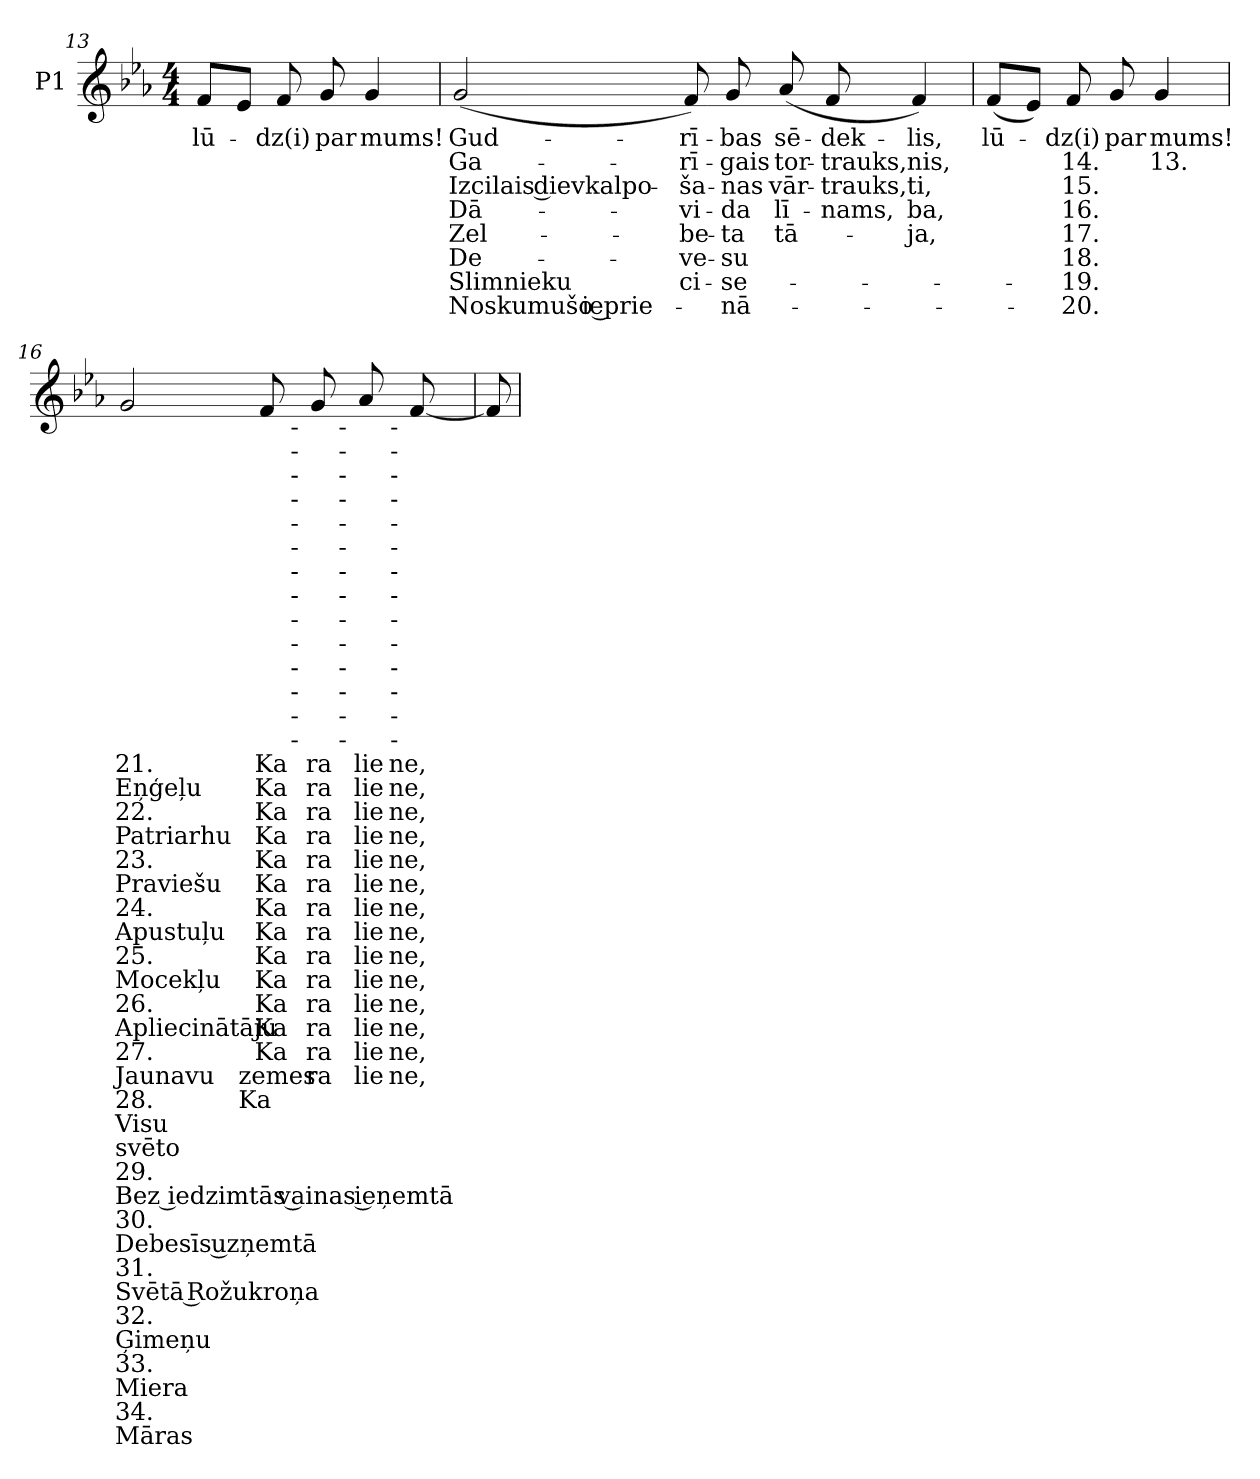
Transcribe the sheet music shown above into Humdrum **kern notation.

**kern	**text	**text	**text	**text	**text	**text	**text	**text	**text	**text	**text	**text	**text	**text	**text	**text	**text	**text	**text	**text	**text	**text	**text	**text	**text	**text	**text	**text	**text
*part1	*part1	*part1	*part1	*part1	*part1	*part1	*part1	*part1	*part1	*part1	*part1	*part1	*part1	*part1	*part1	*part1	*part1	*part1	*part1	*part1	*part1	*part1	*part1	*part1	*part1	*part1	*part1	*part1	*part1
*staff1	*staff1	*staff1	*staff1	*staff1	*staff1	*staff1	*staff1	*staff1	*staff1	*staff1	*staff1	*staff1	*staff1	*staff1	*staff1	*staff1	*staff1	*staff1	*staff1	*staff1	*staff1	*staff1	*staff1	*staff1	*staff1	*staff1	*staff1	*staff1	*staff1
*I"P1	*	*	*	*	*	*	*	*	*	*	*	*	*	*	*	*	*	*	*	*	*	*	*	*	*	*	*	*	*
*clefG2	*	*	*	*	*	*	*	*	*	*	*	*	*	*	*	*	*	*	*	*	*	*	*	*	*	*	*	*	*
*k[b-e-a-]	*	*	*	*	*	*	*	*	*	*	*	*	*	*	*	*	*	*	*	*	*	*	*	*	*	*	*	*	*
*E-:	*	*	*	*	*	*	*	*	*	*	*	*	*	*	*	*	*	*	*	*	*	*	*	*	*	*	*	*	*
*M4/4	*	*	*	*	*	*	*	*	*	*	*	*	*	*	*	*	*	*	*	*	*	*	*	*	*	*	*	*	*
=13	=13	=13	=13	=13	=13	=13	=13	=13	=13	=13	=13	=13	=13	=13	=13	=13	=13	=13	=13	=13	=13	=13	=13	=13	=13	=13	=13	=13	=13
!	!LO:LY:b:color=#000000	!	!	!	!	!	!	!	!	!	!	!	!	!	!	!	!	!	!	!	!	!	!	!	!	!	!	!	!
8fi/L	lū-	.	.	.	.	.	.	.	.	.	.	.	.	.	.	.	.	.	.	.	.	.	.	.	.	.	.	.	.
8e-i/J	.	.	.	.	.	.	.	.	.	.	.	.	.	.	.	.	.	.	.	.	.	.	.	.	.	.	.	.	.
!	!LO:LY:b:color=#000000	!	!	!	!	!	!	!	!	!	!	!	!	!	!	!	!	!	!	!	!	!	!	!	!	!	!	!	!
8fi/	-dz(i)	.	.	.	.	.	.	.	.	.	.	.	.	.	.	.	.	.	.	.	.	.	.	.	.	.	.	.	.
!	!LO:LY:b:color=#000000	!	!	!	!	!	!	!	!	!	!	!	!	!	!	!	!	!	!	!	!	!	!	!	!	!	!	!	!
8gi/	par	.	.	.	.	.	.	.	.	.	.	.	.	.	.	.	.	.	.	.	.	.	.	.	.	.	.	.	.
!	!LO:LY:b:color=#000000	!	!	!	!	!	!	!	!	!	!	!	!	!	!	!	!	!	!	!	!	!	!	!	!	!	!	!	!
4gi/	mums!	.	.	.	.	.	.	.	.	.	.	.	.	.	.	.	.	.	.	.	.	.	.	.	.	.	.	.	.
=14	=14	=14	=14	=14	=14	=14	=14	=14	=14	=14	=14	=14	=14	=14	=14	=14	=14	=14	=14	=14	=14	=14	=14	=14	=14	=14	=14	=14	=14
!	!LO:LY:b:color=#000000	!LO:LY:b:color=#000000	!LO:LY:b:color=#000000	!LO:LY:b:color=#000000	!LO:LY:b:color=#000000	!LO:LY:b:color=#000000	!LO:LY:b:color=#000000	!LO:LY:b:color=#000000	!	!	!	!	!	!	!	!	!	!	!	!	!	!	!	!	!	!	!	!	!
(2gi/	-Gud-	Ga-	Izcilais dievkalpo-	-Dā-	Zel-	-De-	-Slimnieku	Noskumušo ieprie-	.	.	.	.	.	.	.	.	.	.	.	.	.	.	.	.	.	.	.	.	.
!	!LO:LY:b:color=#000000	!LO:LY:b:color=#000000	!LO:LY:b:color=#000000	!LO:LY:b:color=#000000	!LO:LY:b:color=#000000	!LO:LY:b:color=#000000	!LO:LY:b:color=#000000	!	!	!	!	!	!	!	!	!	!	!	!	!	!	!	!	!	!	!	!	!	!
8fi/)	-rī-	-rī-	-ša-	-vi-	-be-	-ve-	-ci-	.	.	.	.	.	.	.	.	.	.	.	.	.	.	.	.	.	.	.	.	.	.
!	!LO:LY:b:color=#000000	!LO:LY:b:color=#000000	!LO:LY:b:color=#000000	!LO:LY:b:color=#000000	!LO:LY:b:color=#000000	!LO:LY:b:color=#000000	!LO:LY:b:color=#000000	!LO:LY:b:color=#000000	!	!	!	!	!	!	!	!	!	!	!	!	!	!	!	!	!	!	!	!	!
8gi/	bas	gais	nas	da	ta	-su	se-	-nā-	.	.	.	.	.	.	.	.	.	.	.	.	.	.	.	.	.	.	.	.	.
!	!LO:LY:b:color=#000000	!LO:LY:b:color=#000000	!LO:LY:b:color=#000000	!LO:LY:b:color=#000000	!LO:LY:b:color=#000000	!	!	!	!	!	!	!	!	!	!	!	!	!	!	!	!	!	!	!	!	!	!	!	!
(8a-i/	-sē-	-tor-	-vār-	-lī-	-tā-	.	.	.	.	.	.	.	.	.	.	.	.	.	.	.	.	.	.	.	.	.	.	.	.
!	!LO:LY:b:color=#000000	!LO:LY:b:color=#000000	!LO:LY:b:color=#000000	!LO:LY:b:color=#000000	!	!	!	!	!	!	!	!	!	!	!	!	!	!	!	!	!	!	!	!	!	!	!	!	!
8fi/	dek-	-trauks,	trauks,	-nams,	.	.	.	.	.	.	.	.	.	.	.	.	.	.	.	.	.	.	.	.	.	.	.	.	.
!	!LO:LY:b:color=#000000	!LO:LY:b:color=#000000	!LO:LY:b:color=#000000	!LO:LY:b:color=#000000	!LO:LY:b:color=#000000	!	!	!	!	!	!	!	!	!	!	!	!	!	!	!	!	!	!	!	!	!	!	!	!
4fi/)	lis,	nis,	ti,	ba,	ja,	.	.	.	.	.	.	.	.	.	.	.	.	.	.	.	.	.	.	.	.	.	.	.	.
=15	=15	=15	=15	=15	=15	=15	=15	=15	=15	=15	=15	=15	=15	=15	=15	=15	=15	=15	=15	=15	=15	=15	=15	=15	=15	=15	=15	=15	=15
!	!LO:LY:b:color=#000000	!	!	!	!	!	!	!	!	!	!	!	!	!	!	!	!	!	!	!	!	!	!	!	!	!	!	!	!
(8fi/L	lū-	.	.	.	.	.	.	.	.	.	.	.	.	.	.	.	.	.	.	.	.	.	.	.	.	.	.	.	.
8e-i/J)	.	.	.	.	.	.	.	.	.	.	.	.	.	.	.	.	.	.	.	.	.	.	.	.	.	.	.	.	.
!	!LO:LY:b:color=#000000	!LO:LY:b:color=#000000	!LO:LY:b:color=#000000	!LO:LY:b:color=#000000	!LO:LY:b:color=#000000	!LO:LY:b:color=#000000	!LO:LY:b:color=#000000	!LO:LY:b:color=#000000	!	!	!	!	!	!	!	!	!	!	!	!	!	!	!	!	!	!	!	!	!
8fi/	dz(i)	14.	15.	16.	17.	-18.	19.	20.	.	.	.	.	.	.	.	.	.	.	.	.	.	.	.	.	.	.	.	.	.
!	!LO:LY:b:color=#000000	!	!	!	!	!	!	!	!	!	!	!	!	!	!	!	!	!	!	!	!	!	!	!	!	!	!	!	!
8gi/	par	.	.	.	.	.	.	.	.	.	.	.	.	.	.	.	.	.	.	.	.	.	.	.	.	.	.	.	.
!	!LO:LY:b:color=#000000	!LO:LY:b:color=#000000	!	!	!	!	!	!	!	!	!	!	!	!	!	!	!	!	!	!	!	!	!	!	!	!	!	!	!
4gi/	mums!	13.	.	.	.	.	.	.	.	.	.	.	.	.	.	.	.	.	.	.	.	.	.	.	.	.	.	.	.
!!LO:LB:g=z
=16	=16	=16	=16	=16	=16	=16	=16	=16	=16	=16	=16	=16	=16	=16	=16	=16	=16	=16	=16	=16	=16	=16	=16	=16	=16	=16	=16	=16	=16
!	!LO:LY:b:color=#000000	!LO:LY:b:color=#000000	!LO:LY:b:color=#000000	!LO:LY:b:color=#000000	!LO:LY:b:color=#000000	!LO:LY:b:color=#000000	!LO:LY:b:color=#000000	!LO:LY:b:color=#000000	!LO:LY:b:color=#000000	!LO:LY:b:color=#000000	!LO:LY:b:color=#000000	!LO:LY:b:color=#000000	!LO:LY:b:color=#000000	!LO:LY:b:color=#000000	!LO:LY:b:color=#000000	!LO:LY:b:color=#000000	!LO:LY:b:color=#000000	!LO:LY:b:color=#000000	!LO:LY:b:color=#000000	!LO:LY:b:color=#000000	!LO:LY:b:color=#000000	!LO:LY:b:color=#000000	!LO:LY:b:color=#000000	!LO:LY:b:color=#000000	!LO:LY:b:color=#000000	!LO:LY:b:color=#000000	!LO:LY:b:color=#000000	!LO:LY:b:color=#000000	!LO:LY:b:color=#000000
*^	*	*	*	*	*	*	*	*	*	*	*	*	*	*	*	*	*	*	*	*	*	*	*	*	*	*	*	*	*
*	*^	*	*	*	*	*	*	*	*	*	*	*	*	*	*	*	*	*	*	*	*	*	*	*	*	*	*	*	*	*
*	*	*^	*	*	*	*	*	*	*	*	*	*	*	*	*	*	*	*	*	*	*	*	*	*	*	*	*	*	*	*	*
2gi/	2ryy	2ryy	2ryy	21.	Eņģeļu	22.	Patriarhu	23.	Praviešu	24.	Apustuļu	25.	Mocekļu	26.	Apliecinātāju	27.	Jaunavu	28.	Visu	svēto	29.	Bez iedzimtās vainas ieņemtā	30.	Debesīs uzņemtā	31.	Svētā Rožukroņa	32.	Ģimeņu	33.	Miera	34.	Māras
!	!	!	!	!LO:LY:b:color=#000000	!LO:LY:b:color=#000000	!LO:LY:b:color=#000000	!LO:LY:b:color=#000000	!LO:LY:b:color=#000000	!LO:LY:b:color=#000000	!LO:LY:b:color=#000000	!LO:LY:b:color=#000000	!LO:LY:b:color=#000000	!LO:LY:b:color=#000000	!LO:LY:b:color=#000000	!LO:LY:b:color=#000000	!LO:LY:b:color=#000000	!LO:LY:b:color=#000000	!LO:LY:b:color=#000000	!	!	!	!	!	!	!	!	!	!	!	!	!	!
8fi/	16ryy	8ryy	4ryy	Ka	Ka	Ka	Ka	Ka	Ka	Ka	Ka	Ka	Ka	Ka	Ka	Ka	zemes	Ka	.	.	.	.	.	.	.	.	.	.	.	.	.	.
.	128ryy	.	.	.	.	.	.	.	.	.	.	.	.	.	.	.	.	.	.	.	.	.	.	.	.	.	.	.	.	.	.	.
.	1024ryy	.	.	.	.	.	.	.	.	.	.	.	.	.	.	.	.	.	.	.	.	.	.	.	.	.	.	.	.	.	.	.
!	!LO:TX:b:t=-	!	!	!	!	!	!	!	!	!	!	!	!	!	!	!	!	!	!	!	!	!	!	!	!	!	!	!	!	!	!	!
!	!LO:TX:b:t=-	!	!	!	!	!	!	!	!	!	!	!	!	!	!	!	!	!	!	!	!	!	!	!	!	!	!	!	!	!	!	!
!	!LO:TX:b:t=-	!	!	!	!	!	!	!	!	!	!	!	!	!	!	!	!	!	!	!	!	!	!	!	!	!	!	!	!	!	!	!
!	!LO:TX:b:t=-	!	!	!	!	!	!	!	!	!	!	!	!	!	!	!	!	!	!	!	!	!	!	!	!	!	!	!	!	!	!	!
!	!LO:TX:b:t=-	!	!	!	!	!	!	!	!	!	!	!	!	!	!	!	!	!	!	!	!	!	!	!	!	!	!	!	!	!	!	!
!	!LO:TX:b:t=-	!	!	!	!	!	!	!	!	!	!	!	!	!	!	!	!	!	!	!	!	!	!	!	!	!	!	!	!	!	!	!
!	!LO:TX:b:t=-	!	!	!	!	!	!	!	!	!	!	!	!	!	!	!	!	!	!	!	!	!	!	!	!	!	!	!	!	!	!	!
!	!LO:TX:b:t=-	!	!	!	!	!	!	!	!	!	!	!	!	!	!	!	!	!	!	!	!	!	!	!	!	!	!	!	!	!	!	!
!	!LO:TX:b:t=-	!	!	!	!	!	!	!	!	!	!	!	!	!	!	!	!	!	!	!	!	!	!	!	!	!	!	!	!	!	!	!
!	!LO:TX:b:t=-	!	!	!	!	!	!	!	!	!	!	!	!	!	!	!	!	!	!	!	!	!	!	!	!	!	!	!	!	!	!	!
!	!LO:TX:b:t=-	!	!	!	!	!	!	!	!	!	!	!	!	!	!	!	!	!	!	!	!	!	!	!	!	!	!	!	!	!	!	!
!	!LO:TX:b:t=-	!	!	!	!	!	!	!	!	!	!	!	!	!	!	!	!	!	!	!	!	!	!	!	!	!	!	!	!	!	!	!
!	!LO:TX:b:t=-	!	!	!	!	!	!	!	!	!	!	!	!	!	!	!	!	!	!	!	!	!	!	!	!	!	!	!	!	!	!	!
!	!LO:TX:b:t=-	!	!	!	!	!	!	!	!	!	!	!	!	!	!	!	!	!	!	!	!	!	!	!	!	!	!	!	!	!	!	!
.	4ryy	.	.	.	.	.	.	.	.	.	.	.	.	.	.	.	.	.	.	.	.	.	.	.	.	.	.	.	.	.	.	.
!	!	!	!	!LO:LY:b:color=#000000	!LO:LY:b:color=#000000	!LO:LY:b:color=#000000	!LO:LY:b:color=#000000	!LO:LY:b:color=#000000	!LO:LY:b:color=#000000	!LO:LY:b:color=#000000	!LO:LY:b:color=#000000	!LO:LY:b:color=#000000	!LO:LY:b:color=#000000	!LO:LY:b:color=#000000	!LO:LY:b:color=#000000	!LO:LY:b:color=#000000	!LO:LY:b:color=#000000	!	!	!	!	!	!	!	!	!	!	!	!	!	!	!
8gi/	.	16ryy	.	ra	ra	ra	ra	ra	ra	ra	ra	ra	ra	ra	ra	ra	ra	.	.	.	.	.	.	.	.	.	.	.	.	.	.	.
.	.	256ryy	.	.	.	.	.	.	.	.	.	.	.	.	.	.	.	.	.	.	.	.	.	.	.	.	.	.	.	.	.	.
.	.	1024ryy	.	.	.	.	.	.	.	.	.	.	.	.	.	.	.	.	.	.	.	.	.	.	.	.	.	.	.	.	.	.
!	!	!LO:TX:b:t=-	!	!	!	!	!	!	!	!	!	!	!	!	!	!	!	!	!	!	!	!	!	!	!	!	!	!	!	!	!	!
!	!	!LO:TX:b:t=-	!	!	!	!	!	!	!	!	!	!	!	!	!	!	!	!	!	!	!	!	!	!	!	!	!	!	!	!	!	!
!	!	!LO:TX:b:t=-	!	!	!	!	!	!	!	!	!	!	!	!	!	!	!	!	!	!	!	!	!	!	!	!	!	!	!	!	!	!
!	!	!LO:TX:b:t=-	!	!	!	!	!	!	!	!	!	!	!	!	!	!	!	!	!	!	!	!	!	!	!	!	!	!	!	!	!	!
!	!	!LO:TX:b:t=-	!	!	!	!	!	!	!	!	!	!	!	!	!	!	!	!	!	!	!	!	!	!	!	!	!	!	!	!	!	!
!	!	!LO:TX:b:t=-	!	!	!	!	!	!	!	!	!	!	!	!	!	!	!	!	!	!	!	!	!	!	!	!	!	!	!	!	!	!
!	!	!LO:TX:b:t=-	!	!	!	!	!	!	!	!	!	!	!	!	!	!	!	!	!	!	!	!	!	!	!	!	!	!	!	!	!	!
!	!	!LO:TX:b:t=-	!	!	!	!	!	!	!	!	!	!	!	!	!	!	!	!	!	!	!	!	!	!	!	!	!	!	!	!	!	!
!	!	!LO:TX:b:t=-	!	!	!	!	!	!	!	!	!	!	!	!	!	!	!	!	!	!	!	!	!	!	!	!	!	!	!	!	!	!
!	!	!LO:TX:b:t=-	!	!	!	!	!	!	!	!	!	!	!	!	!	!	!	!	!	!	!	!	!	!	!	!	!	!	!	!	!	!
!	!	!LO:TX:b:t=-	!	!	!	!	!	!	!	!	!	!	!	!	!	!	!	!	!	!	!	!	!	!	!	!	!	!	!	!	!	!
!	!	!LO:TX:b:t=-	!	!	!	!	!	!	!	!	!	!	!	!	!	!	!	!	!	!	!	!	!	!	!	!	!	!	!	!	!	!
!	!	!LO:TX:b:t=-	!	!	!	!	!	!	!	!	!	!	!	!	!	!	!	!	!	!	!	!	!	!	!	!	!	!	!	!	!	!
!	!	!LO:TX:b:t=-	!	!	!	!	!	!	!	!	!	!	!	!	!	!	!	!	!	!	!	!	!	!	!	!	!	!	!	!	!	!
.	.	4ryy	.	.	.	.	.	.	.	.	.	.	.	.	.	.	.	.	.	.	.	.	.	.	.	.	.	.	.	.	.	.
!	!	!	!	!LO:LY:b:color=#000000	!LO:LY:b:color=#000000	!LO:LY:b:color=#000000	!LO:LY:b:color=#000000	!LO:LY:b:color=#000000	!LO:LY:b:color=#000000	!LO:LY:b:color=#000000	!LO:LY:b:color=#000000	!LO:LY:b:color=#000000	!LO:LY:b:color=#000000	!LO:LY:b:color=#000000	!LO:LY:b:color=#000000	!LO:LY:b:color=#000000	!LO:LY:b:color=#000000	!	!	!	!	!	!	!	!	!	!	!	!	!	!	!
8a-i/	.	.	16ryy	lie	lie	lie	lie	lie	lie	lie	lie	lie	lie	lie	lie	lie	lie	.	.	.	.	.	.	.	.	.	.	.	.	.	.	.
.	.	.	128ryy	.	.	.	.	.	.	.	.	.	.	.	.	.	.	.	.	.	.	.	.	.	.	.	.	.	.	.	.	.
.	.	.	512ryy	.	.	.	.	.	.	.	.	.	.	.	.	.	.	.	.	.	.	.	.	.	.	.	.	.	.	.	.	.
.	8ryy	.	.	.	.	.	.	.	.	.	.	.	.	.	.	.	.	.	.	.	.	.	.	.	.	.	.	.	.	.	.	.
!	!	!	!LO:TX:b:t=-	!	!	!	!	!	!	!	!	!	!	!	!	!	!	!	!	!	!	!	!	!	!	!	!	!	!	!	!	!
!	!	!	!LO:TX:b:t=-	!	!	!	!	!	!	!	!	!	!	!	!	!	!	!	!	!	!	!	!	!	!	!	!	!	!	!	!	!
!	!	!	!LO:TX:b:t=-	!	!	!	!	!	!	!	!	!	!	!	!	!	!	!	!	!	!	!	!	!	!	!	!	!	!	!	!	!
!	!	!	!LO:TX:b:t=-	!	!	!	!	!	!	!	!	!	!	!	!	!	!	!	!	!	!	!	!	!	!	!	!	!	!	!	!	!
!	!	!	!LO:TX:b:t=-	!	!	!	!	!	!	!	!	!	!	!	!	!	!	!	!	!	!	!	!	!	!	!	!	!	!	!	!	!
!	!	!	!LO:TX:b:t=-	!	!	!	!	!	!	!	!	!	!	!	!	!	!	!	!	!	!	!	!	!	!	!	!	!	!	!	!	!
!	!	!	!LO:TX:b:t=-	!	!	!	!	!	!	!	!	!	!	!	!	!	!	!	!	!	!	!	!	!	!	!	!	!	!	!	!	!
!	!	!	!LO:TX:b:t=-	!	!	!	!	!	!	!	!	!	!	!	!	!	!	!	!	!	!	!	!	!	!	!	!	!	!	!	!	!
!	!	!	!LO:TX:b:t=-	!	!	!	!	!	!	!	!	!	!	!	!	!	!	!	!	!	!	!	!	!	!	!	!	!	!	!	!	!
!	!	!	!LO:TX:b:t=-	!	!	!	!	!	!	!	!	!	!	!	!	!	!	!	!	!	!	!	!	!	!	!	!	!	!	!	!	!
!	!	!	!LO:TX:b:t=-	!	!	!	!	!	!	!	!	!	!	!	!	!	!	!	!	!	!	!	!	!	!	!	!	!	!	!	!	!
!	!	!	!LO:TX:b:t=-	!	!	!	!	!	!	!	!	!	!	!	!	!	!	!	!	!	!	!	!	!	!	!	!	!	!	!	!	!
!	!	!	!LO:TX:b:t=-	!	!	!	!	!	!	!	!	!	!	!	!	!	!	!	!	!	!	!	!	!	!	!	!	!	!	!	!	!
!	!	!	!LO:TX:b:t=-	!	!	!	!	!	!	!	!	!	!	!	!	!	!	!	!	!	!	!	!	!	!	!	!	!	!	!	!	!
.	.	.	8ryy	.	.	.	.	.	.	.	.	.	.	.	.	.	.	.	.	.	.	.	.	.	.	.	.	.	.	.	.	.
!	!	!	!	!LO:LY:b:color=#000000	!LO:LY:b:color=#000000	!LO:LY:b:color=#000000	!LO:LY:b:color=#000000	!LO:LY:b:color=#000000	!LO:LY:b:color=#000000	!LO:LY:b:color=#000000	!LO:LY:b:color=#000000	!LO:LY:b:color=#000000	!LO:LY:b:color=#000000	!LO:LY:b:color=#000000	!LO:LY:b:color=#000000	!LO:LY:b:color=#000000	!LO:LY:b:color=#000000	!	!	!	!	!	!	!	!	!	!	!	!	!	!	!
[8fi/	.	.	.	ne,	ne,	ne,	ne,	ne,	ne,	ne,	ne,	ne,	ne,	ne,	ne,	ne,	ne,	.	.	.	.	.	.	.	.	.	.	.	.	.	.	.
.	.	32ryy	.	.	.	.	.	.	.	.	.	.	.	.	.	.	.	.	.	.	.	.	.	.	.	.	.	.	.	.	.	.
.	32ryy	.	.	.	.	.	.	.	.	.	.	.	.	.	.	.	.	.	.	.	.	.	.	.	.	.	.	.	.	.	.	.
.	.	.	32ryy	.	.	.	.	.	.	.	.	.	.	.	.	.	.	.	.	.	.	.	.	.	.	.	.	.	.	.	.	.
.	.	64ryy	.	.	.	.	.	.	.	.	.	.	.	.	.	.	.	.	.	.	.	.	.	.	.	.	.	.	.	.	.	.
.	64ryy	.	.	.	.	.	.	.	.	.	.	.	.	.	.	.	.	.	.	.	.	.	.	.	.	.	.	.	.	.	.	.
.	.	.	64ryy	.	.	.	.	.	.	.	.	.	.	.	.	.	.	.	.	.	.	.	.	.	.	.	.	.	.	.	.	.
.	.	128ryy	.	.	.	.	.	.	.	.	.	.	.	.	.	.	.	.	.	.	.	.	.	.	.	.	.	.	.	.	.	.
.	256..ryy	.	.	.	.	.	.	.	.	.	.	.	.	.	.	.	.	.	.	.	.	.	.	.	.	.	.	.	.	.	.	.
.	.	.	256.ryy	.	.	.	.	.	.	.	.	.	.	.	.	.	.	.	.	.	.	.	.	.	.	.	.	.	.	.	.	.
.	.	512.ryy	.	.	.	.	.	.	.	.	.	.	.	.	.	.	.	.	.	.	.	.	.	.	.	.	.	.	.	.	.	.
*v	*v	*v	*v	*	*	*	*	*	*	*	*	*	*	*	*	*	*	*	*	*	*	*	*	*	*	*	*	*	*	*	*	*
=17	=17	=17	=17	=17	=17	=17	=17	=17	=17	=17	=17	=17	=17	=17	=17	=17	=17	=17	=17	=17	=17	=17	=17	=17	=17	=17	=17	=17	=17
8fi/]	.	.	.	.	.	.	.	.	.	.	.	.	.	.	.	.	.	.	.	.	.	.	.	.	.	.	.	.	.
=	=	=	=	=	=	=	=	=	=	=	=	=	=	=	=	=	=	=	=	=	=	=	=	=	=	=	=	=	=
*-	*-	*-	*-	*-	*-	*-	*-	*-	*-	*-	*-	*-	*-	*-	*-	*-	*-	*-	*-	*-	*-	*-	*-	*-	*-	*-	*-	*-	*-
